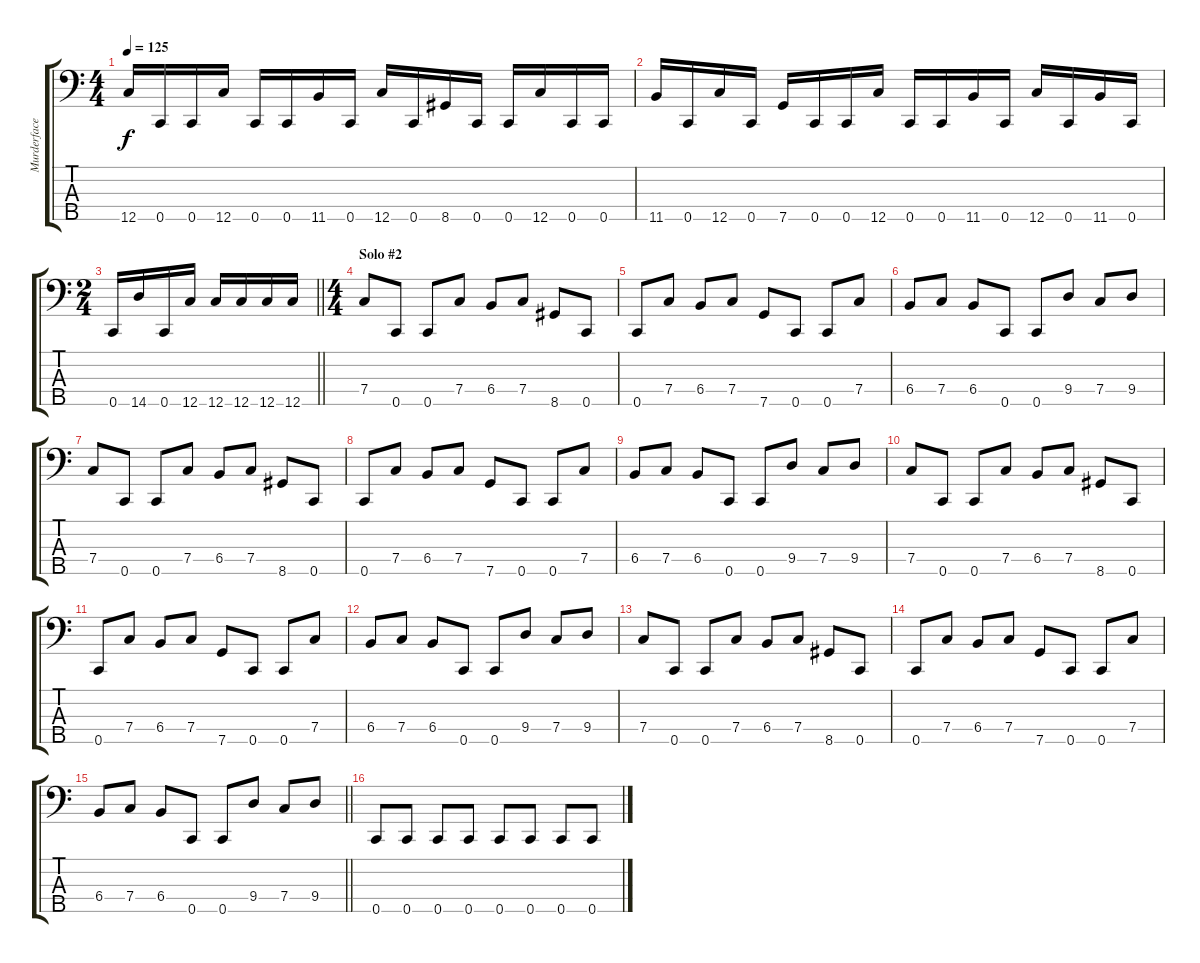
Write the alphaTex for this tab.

\track ("Murderface" "Murderface") {instrument electricbassfinger}
\staff {score tabs}
\tuning (G2 Eb2 Bb1 F1 C1) {hide}
\ts (4 4)
\tempo 125
\clef f4
\ks c
12.5.16{dy f} 0.5.16 0.5.16 12.5.16 0.5.16 0.5.16 11.5.16 0.5.16 12.5.16 0.5.16 8.5.16 0.5.16 0.5.16 12.5.16 0.5.16 0.5.16 |
11.5.16 0.5.16 12.5.16 0.5.16 7.5.16 0.5.16 0.5.16 12.5.16 0.5.16 0.5.16 11.5.16 0.5.16 12.5.16 0.5.16 11.5.16 0.5.16 |
\ts (2 4)
\barLineRight lightlight
0.5.16 14.5.16 0.5.16 12.5.16 12.5.16 12.5.16 12.5.16 12.5.16 |
\ts (4 4)
\section ("" "Solo #2")
7.4.8 0.5.8 0.5.8 7.4.8 6.4.8 7.4.8 8.5.8 0.5.8 |
0.5.8 7.4.8 6.4.8 7.4.8 7.5.8 0.5.8 0.5.8 7.4.8 |
6.4.8 7.4.8 6.4.8 0.5.8 0.5.8 9.4.8 7.4.8 9.4.8 |
7.4.8 0.5.8 0.5.8 7.4.8 6.4.8 7.4.8 8.5.8 0.5.8 |
0.5.8 7.4.8 6.4.8 7.4.8 7.5.8 0.5.8 0.5.8 7.4.8 |
6.4.8 7.4.8 6.4.8 0.5.8 0.5.8 9.4.8 7.4.8 9.4.8 |
7.4.8 0.5.8 0.5.8 7.4.8 6.4.8 7.4.8 8.5.8 0.5.8 |
0.5.8 7.4.8 6.4.8 7.4.8 7.5.8 0.5.8 0.5.8 7.4.8 |
6.4.8 7.4.8 6.4.8 0.5.8 0.5.8 9.4.8 7.4.8 9.4.8 |
7.4.8 0.5.8 0.5.8 7.4.8 6.4.8 7.4.8 8.5.8 0.5.8 |
0.5.8 7.4.8 6.4.8 7.4.8 7.5.8 0.5.8 0.5.8 7.4.8 |
\barLineRight lightlight
6.4.8 7.4.8 6.4.8 0.5.8 0.5.8 9.4.8 7.4.8 9.4.8 |
0.5.8 0.5.8 0.5.8 0.5.8 0.5.8 0.5.8 0.5.8 0.5.8
